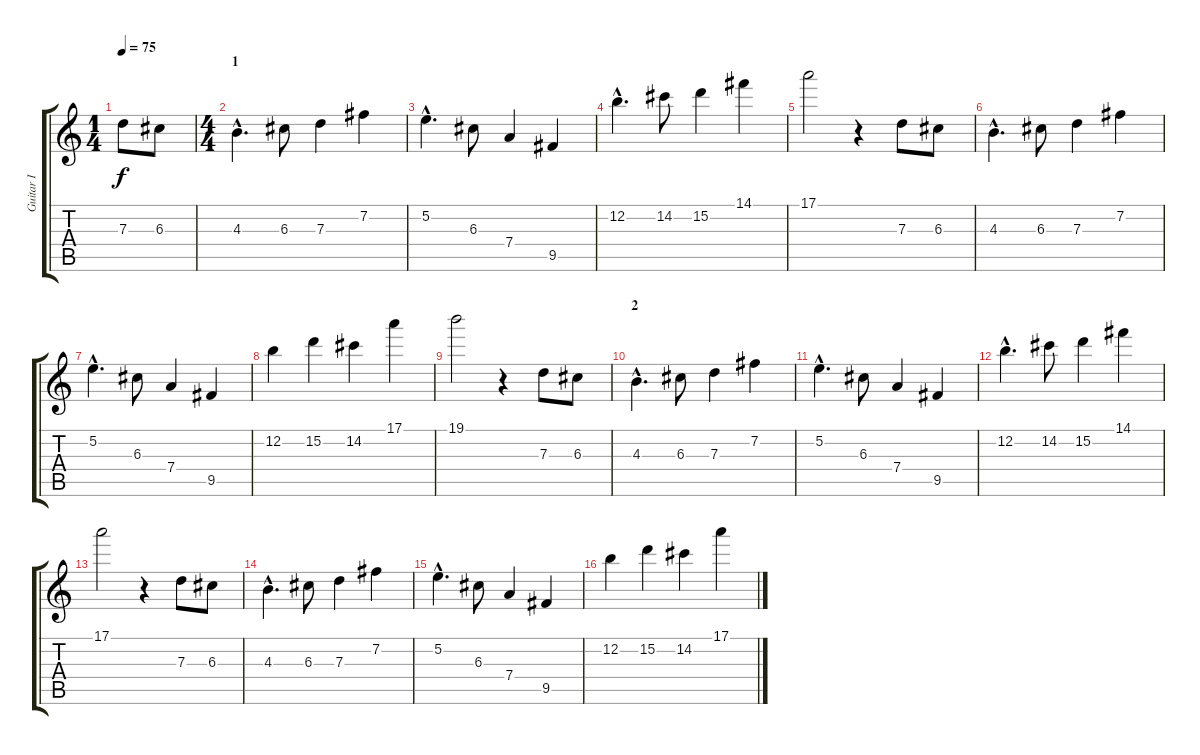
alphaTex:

\track ("Guitar I" "Guitar I") {instrument overdrivenguitar}
\staff {score tabs}
\tuning (E4 B3 G3 D3 A2 E2) {hide}
\ts (1 4)
\tempo 75
\clef g2
\ks c
7.3.8{dy f instrument overdrivenguitar} 6.3.8 |
\ts (4 4)
\section ("" "1")
4.3{hac}.4{d} 6.3.8 7.3.4 7.2.4 |
5.2{hac}.4{d} 6.3.8 7.4.4 9.5.4 |
12.2{hac}.4{d} 14.2.8 15.2.4 14.1.4 |
17.1.2 r.4 7.3.8 6.3.8 |
4.3{hac}.4{d} 6.3.8 7.3.4 7.2.4 |
5.2{hac}.4{d} 6.3.8 7.4.4 9.5.4 |
12.2.4 15.2.4 14.2.4 17.1.4 |
19.1.2 r.4 7.3.8 6.3.8 |
\section ("" "2")
4.3{hac}.4{d} 6.3.8 7.3.4 7.2.4 |
5.2{hac}.4{d} 6.3.8 7.4.4 9.5.4 |
12.2{hac}.4{d} 14.2.8 15.2.4 14.1.4 |
17.1.2 r.4 7.3.8 6.3.8 |
4.3{hac}.4{d} 6.3.8 7.3.4 7.2.4 |
5.2{hac}.4{d} 6.3.8 7.4.4 9.5.4 |
12.2.4 15.2.4 14.2.4 17.1.4
